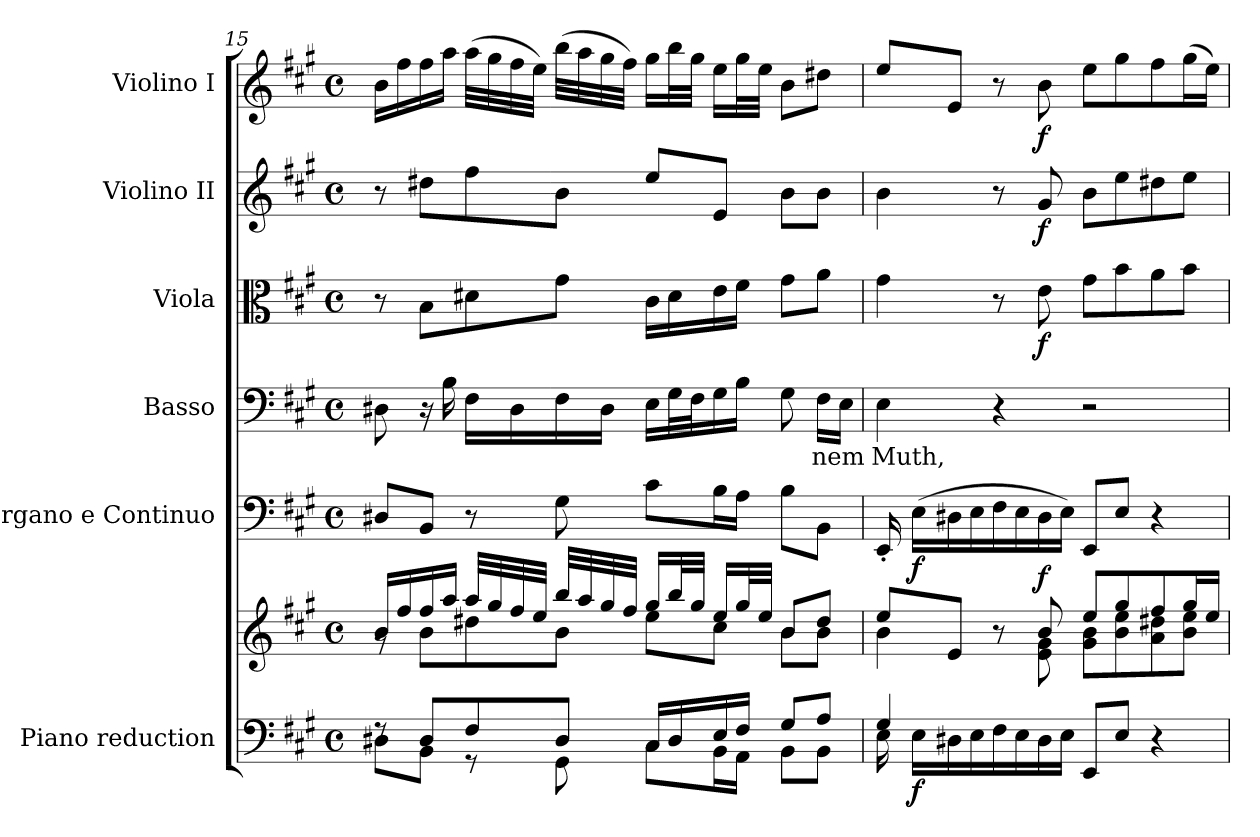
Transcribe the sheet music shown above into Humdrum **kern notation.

**kern	**kern	**dynam	**kern	**dynam	**kern	**text	**kern	**dynam	**kern	**dynam	**kern	**dynam
*part6	*part6	*part6	*part5	*part5	*part4	*part4	*part3	*part3	*part2	*part2	*part1	*part1
*staff7	*staff6	*staff6/7	*staff5	*staff5	*staff4	*staff4	*staff3	*staff3	*staff2	*staff2	*staff1	*staff1
*I"Piano reduction	*	*	*I"Organo e Continuo	*	*I"Basso	*	*I"Viola	*	*I"Violino II	*	*I"Violino I	*
*I'Pno	*	*	*	*	*	*	*I'Vla	*	*I'Vln	*	*I'Vln	*
!!LO:PB:g=z
*clefF4	*clefG2	*	*clefF4	*	*clefF4	*	*clefC3	*	*clefG2	*	*clefG2	*
*k[f#c#g#]	*k[f#c#g#]	*	*k[f#c#g#]	*	*k[f#c#g#]	*	*k[f#c#g#]	*	*k[f#c#g#]	*	*k[f#c#g#]	*
*M4/4	*M4/4	*	*M4/4	*	*M4/4	*	*M4/4	*	*M4/4	*	*M4/4	*
*met(c)	*met(c)	*	*met(c)	*	*met(c)	*	*met(c)	*	*met(c)	*	*met(c)	*
=15	=15	=15	=15	=15	=15	=15	=15	=15	=15	=15	=15	=15
*^	*^	*	*	*	*	*	*	*	*	*	*	*
8rF	8D#X\L	16b/LL	8rg	.	8D#X/L	.	8D#X\	.	8r	.	8r	.	16b\LL	.
.	.	16ff#/	.	.	.	.	.	.	.	.	.	.	16ff#\	.
8D#/L	8BB\J	16ff#/	8b\L	.	8BB/J	.	16r	.	8B\L	.	8dd#X\L	.	16ff#\	.
.	.	16aa/JJ	.	.	.	.	16B\	.	.	.	.	.	16aa\JJ	.
8F#/	8r	32aa/LLL	8dd#X\	.	8r	.	16F#\LL	.	8d#X\	.	8ff#\	.	(>32aa\LLL	.
.	.	32gg#/	.	.	.	.	.	.	.	.	.	.	32gg#\	.
.	.	32ff#/	.	.	.	.	16D#\	.	.	.	.	.	32ff#\	.
.	.	32ee/JJJ	.	.	.	.	.	.	.	.	.	.	32ee\JJJ)	.
8D#/J	8GG#\	32bb/LLL	8b\J	.	8G#\	.	16F#\	.	8g#\J	.	8b\J	.	(>32bb\LLL	.
.	.	32aa/	.	.	.	.	.	.	.	.	.	.	32aa\	.
.	.	32gg#/	.	.	.	.	16D#\JJ	.	.	.	.	.	32gg#\	.
.	.	32ff#/JJJ	.	.	.	.	.	.	.	.	.	.	32ff#\JJJ)	.
16C#/LL	8C#\L	16gg#/LL	8ee\L	.	8c#\L	.	16E\LL	.	16c#\LL	.	8ee/L	.	16gg#\LL	.
16D#/	.	32bb/L	.	.	.	.	32G#\L	.	16d#\	.	.	.	32bb\L	.
.	.	32gg#/JJJ	.	.	.	.	32F#\J	.	.	.	.	.	32gg#\JJJ	.
16E/	16BB\L	16ee/LL	8cc#\J	.	16B\L	.	16G#\	.	16e\	.	8e/J	.	16ee\LL	.
16F#/JJ	16AA\JJ	32gg#/L	.	.	16A\JJ	.	16B\JJ	.	16f#\JJ	.	.	.	32gg#\L	.
.	.	32ee/JJJ	.	.	.	.	.	.	.	.	.	.	32ee\JJJ	.
8G#/L	8BB\L	8b/L	8b\L	.	8B\L	.	8G#\	.	8g#\L	.	8b\L	.	8b\L	.
!	!	!	!	!	!	!	!	!LO:LY:b	!	!	!	!	!	!
8A/J	8BB\J	8dd#/J	8b\J	.	8BB\J	.	16F#\LL	-nem	8a\J	.	8b\J	.	8dd#X\J	.
.	.	.	.	.	.	.	16E\JJ	.	.	.	.	.	.	.
=16	=16	=16	=16	=16	=16	=16	=16	=16	=16	=16	=16	=16	=16	=16
!	!	!	!	!	!	!	!	!LO:LY:b	!	!	!	!	!	!
4G#/	16E\	8ee/L	4b\	.	16EE'/	.	4E\	Muth,	4g#\	.	4b\	.	8ee/L	.
!	!	!	!	!LO:DY:b=2	!	!LO:DY:b	!	!	!	!	!	!	!	!
.	16E\LL	.	.	f	(>16E\LL	f	.	.	.	.	.	.	.	.
.	16D#X\	8e/J	.	.	16D#X\	.	.	.	.	.	.	.	8e/J	.
.	16E\	.	.	.	16E\	.	.	.	.	.	.	.	.	.
4rFyy	16F#\	8r	8ryy	.	16F#\	.	4r	.	8r	.	8r	.	8r	.
.	16E\	.	.	.	16E\	.	.	.	.	.	.	.	.	.
!	!	!	!	!LO:DY:a	!	!	!	!	!	!LO:DY:b	!	!LO:DY:b	!	!LO:DY:b
.	16D#\	8b/	8e\ 8g#\	f	16D#\	.	.	.	8e\	f	8g#/	f	8b\	f
.	16E\JJ	.	.	.	16E\JJ)	.	.	.	.	.	.	.	.	.
8EE/L	4ryy	8ee/L	8g#\ 8b\L	.	8EE/L	.	2r	.	8g#\L	.	8b\L	.	8ee\L	.
8E/J	.	8gg#/	8b\ 8ee\	.	8E/J	.	.	.	8b\	.	8ee\	.	8gg#\	.
4r	4ryy	8ff#/	8a\ 8dd#X\	.	4r	.	.	.	8a\	.	8dd#X\	.	8ff#\	.
.	.	16gg#/L	8b\ 8ee\J	.	.	.	.	.	8b\J	.	8ee\J	.	(>16gg#\L	.
.	.	16ee/JJ	.	.	.	.	.	.	.	.	.	.	16ee\JJ)	.
*v	*v	*	*	*	*	*	*	*	*	*	*	*	*	*
*	*v	*v	*	*	*	*	*	*	*	*	*	*	*
=	=	=	=	=	=	=	=	=	=	=	=	=
*-	*-	*-	*-	*-	*-	*-	*-	*-	*-	*-	*-	*-
